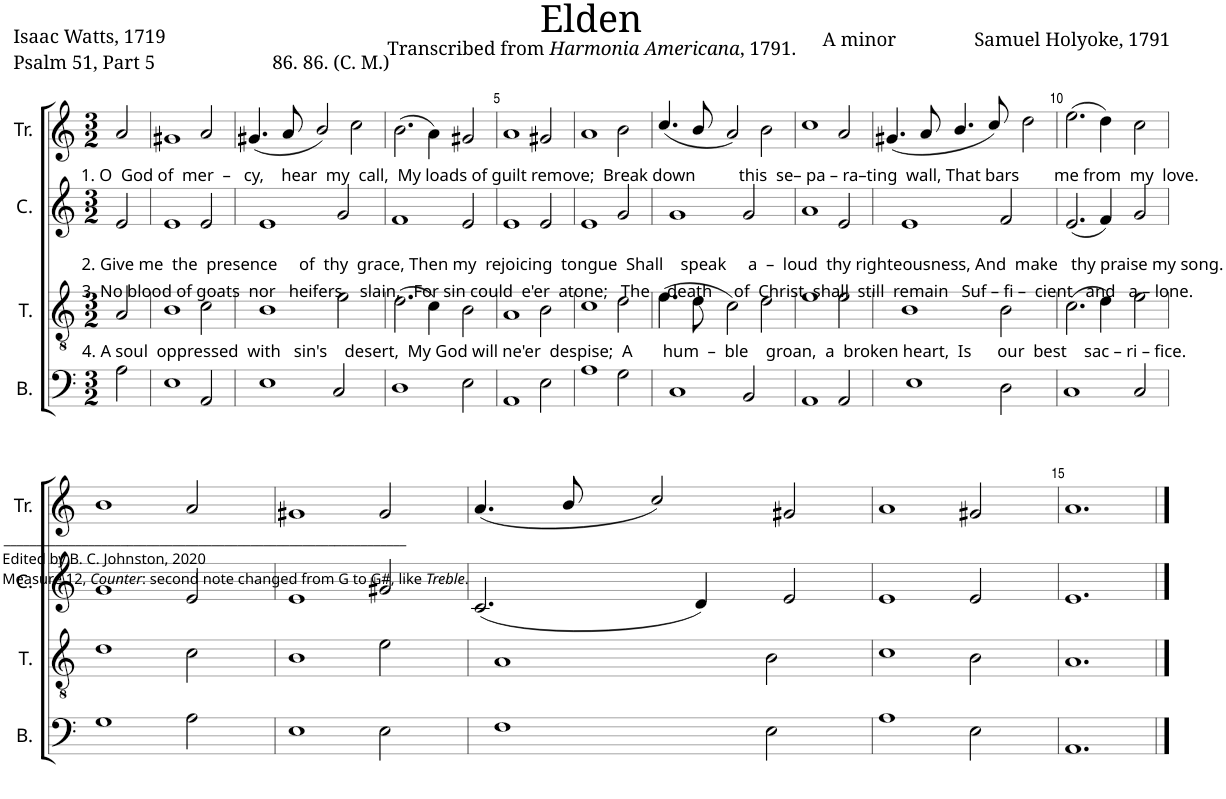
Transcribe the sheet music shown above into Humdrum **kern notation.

**kern	**kern	**kern	**kern
*part4	*part3	*part2	*part1
*staff4	*staff3	*staff2	*staff1
*I"B.	*I"T.	*I"C.	*I"Tr.
*I'B.	*I'T.	*I'C.	*I'Tr.
*clefF4	*clefGv2	*clefG2	*clefG2
*k[]	*k[]	*k[]	*k[]
*M3/2	*M3/2	*M3/2	*M3/2
=1	=1	=1	=1
!	!	!	!LO:TX:b:t=1. O  God of  mer  –   cy,    hear  my  call,  My loads of guilt remove;  Break down          this  se– pa – ra–ting  wall, That bars        me from  my  love.
!	!	!LO:TX:b:t=2. Give me  the  presence     of  thy  grace, Then my  rejoicing  tongue  Shall    speak     a  –  loud  thy righteousness, And  make   thy praise my song.	!
!	!	!LO:TX:b:t=3. No blood of goats  nor   heifers    slain,   For sin could  e'er  atone;   The    death     of  Christ  shall  still  remain   Suf – fi –  cient   and   a – lone.	!
!	!LO:TX:b:t=4. A soul  oppressed  with   sin's    desert,  My God will ne'er  despise;  A       hum  –  ble    groan,  a  broken heart,  Is      our  best    sac – ri – fice.	!	!
!LO:TX:b:t=______________________________________________________________	!	!	!
!LO:TX:b:t=Edited by B. C. Johnston, 2020	!	!	!
!LO:TX:b:t=Measure 12,	!	!	!
!LO:TX:b:i:t=Counter	!	!	!
!LO:TX:b:t=&colon; second note changed from G to G#, like	!	!	!
!LO:TX:b:i:t=Treble	!	!	!
!LO:TX:b:t=.	!	!	!
2A\	2A/	2e/	2a/
=2	=2	=2	=2
1E	1B	1e	1g#X
2AA/	2c\	2e/	2a/
=3	=3	=3	=3
1E	1B	1e	(4.g#X/
.	.	.	8a/
.	.	.	2b/)
2C/	2e\	2g/	2cc\
=4	=4	=4	=4
1D	(2.d\	1f	(2.b\
.	4c\)	.	4a\)
2E\	2B\	2e/	2g#X/
=5	=5	=5	=5
1AA	1A	1e	1a
2E\	2B\	2e/	2g#X/
=6	=6	=6	=6
1A	1c	1e	1a
2G\	2d\	2g/	2b\
=7	=7	=7	=7
1C	(4.e\	1g	(4.cc/
.	8d\	.	8b/
.	2c\)	.	2a/)
2BB/	2d\	2g/	2b\
=8	=8	=8	=8
1AA	1e	1a	1cc
2AA/	2e\	2e/	2a/
=9	=9	=9	=9
1E	1B	1e	(4.g#X/
.	.	.	8a/
.	.	.	4.b/
.	.	.	8cc/)
2D\	2B\	2f/	2dd\
=10	=10	=10	=10
1C	(2.c\	(2.e/	(2.ee\
.	4d\)	4f/)	4dd\)
2C/	2e\	2g/	2cc\
!!LO:LB:g=z
=11	=11	=11	=11
1G	1d	1g	1b
2A\	2c\	2e/	2a/
=12	=12	=12	=12
1E	1B	1e	1g#X
2E\	2e\	2g#X/	2g#/
=13	=13	=13	=13
1F	1A	(2.c/	(4.a/
.	.	.	8b/
.	.	.	2cc/)
.	.	4d/)	.
2E\	2B\	2e/	2g#X/
=14	=14	=14	=14
1A	1c	1e	1a
2E\	2B\	2e/	2g#X/
=15	=15	=15	=15
1.AA	1.A	1.e	1.a
==	==	==	==
*-	*-	*-	*-
